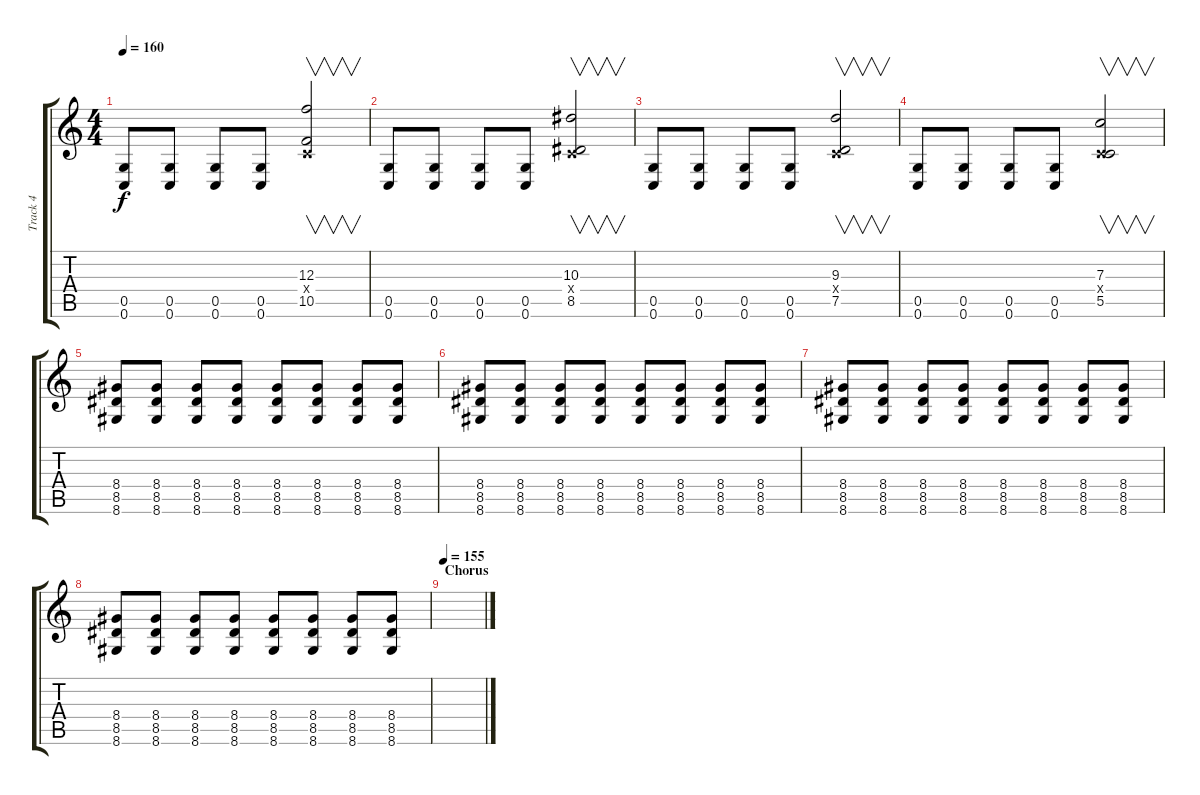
\track ("Track 4" "Track 4") {instrument distortionguitar}
\staff {score tabs}
\tuning (D4 A3 F3 C3 G2 C2) {hide}
\ts (4 4)
\tempo 160
\clef g2
\ks c
(0.5 0.6).8{dy f} (0.5 0.6).8 (0.5 0.6).8 (0.5 0.6).8 (12.3 0.4{x} 10.5).2{v} |
(0.5 0.6).8 (0.5 0.6).8 (0.5 0.6).8 (0.5 0.6).8 (10.3 0.4{x} 8.5).2{v} |
(0.5 0.6).8 (0.5 0.6).8 (0.5 0.6).8 (0.5 0.6).8 (9.3 0.4{x} 7.5).2{v} |
(0.5 0.6).8 (0.5 0.6).8 (0.5 0.6).8 (0.5 0.6).8 (7.3 0.4{x} 5.5).2{v} |
(8.4 8.5 8.6).8 (8.4 8.5 8.6).8 (8.4 8.5 8.6).8 (8.4 8.5 8.6).8 (8.4 8.5 8.6).8 (8.4 8.5 8.6).8 (8.4 8.5 8.6).8 (8.4 8.5 8.6).8 |
(8.4 8.5 8.6).8 (8.4 8.5 8.6).8 (8.4 8.5 8.6).8 (8.4 8.5 8.6).8 (8.4 8.5 8.6).8 (8.4 8.5 8.6).8 (8.4 8.5 8.6).8 (8.4 8.5 8.6).8 |
(8.4 8.5 8.6).8 (8.4 8.5 8.6).8 (8.4 8.5 8.6).8 (8.4 8.5 8.6).8 (8.4 8.5 8.6).8 (8.4 8.5 8.6).8 (8.4 8.5 8.6).8 (8.4 8.5 8.6).8 |
(8.4 8.5 8.6).8 (8.4 8.5 8.6).8 (8.4 8.5 8.6).8 (8.4 8.5 8.6).8 (8.4 8.5 8.6).8 (8.4 8.5 8.6).8 (8.4 8.5 8.6).8 (8.4 8.5 8.6).8 |
\section ("" "Chorus")
\tempo 155
